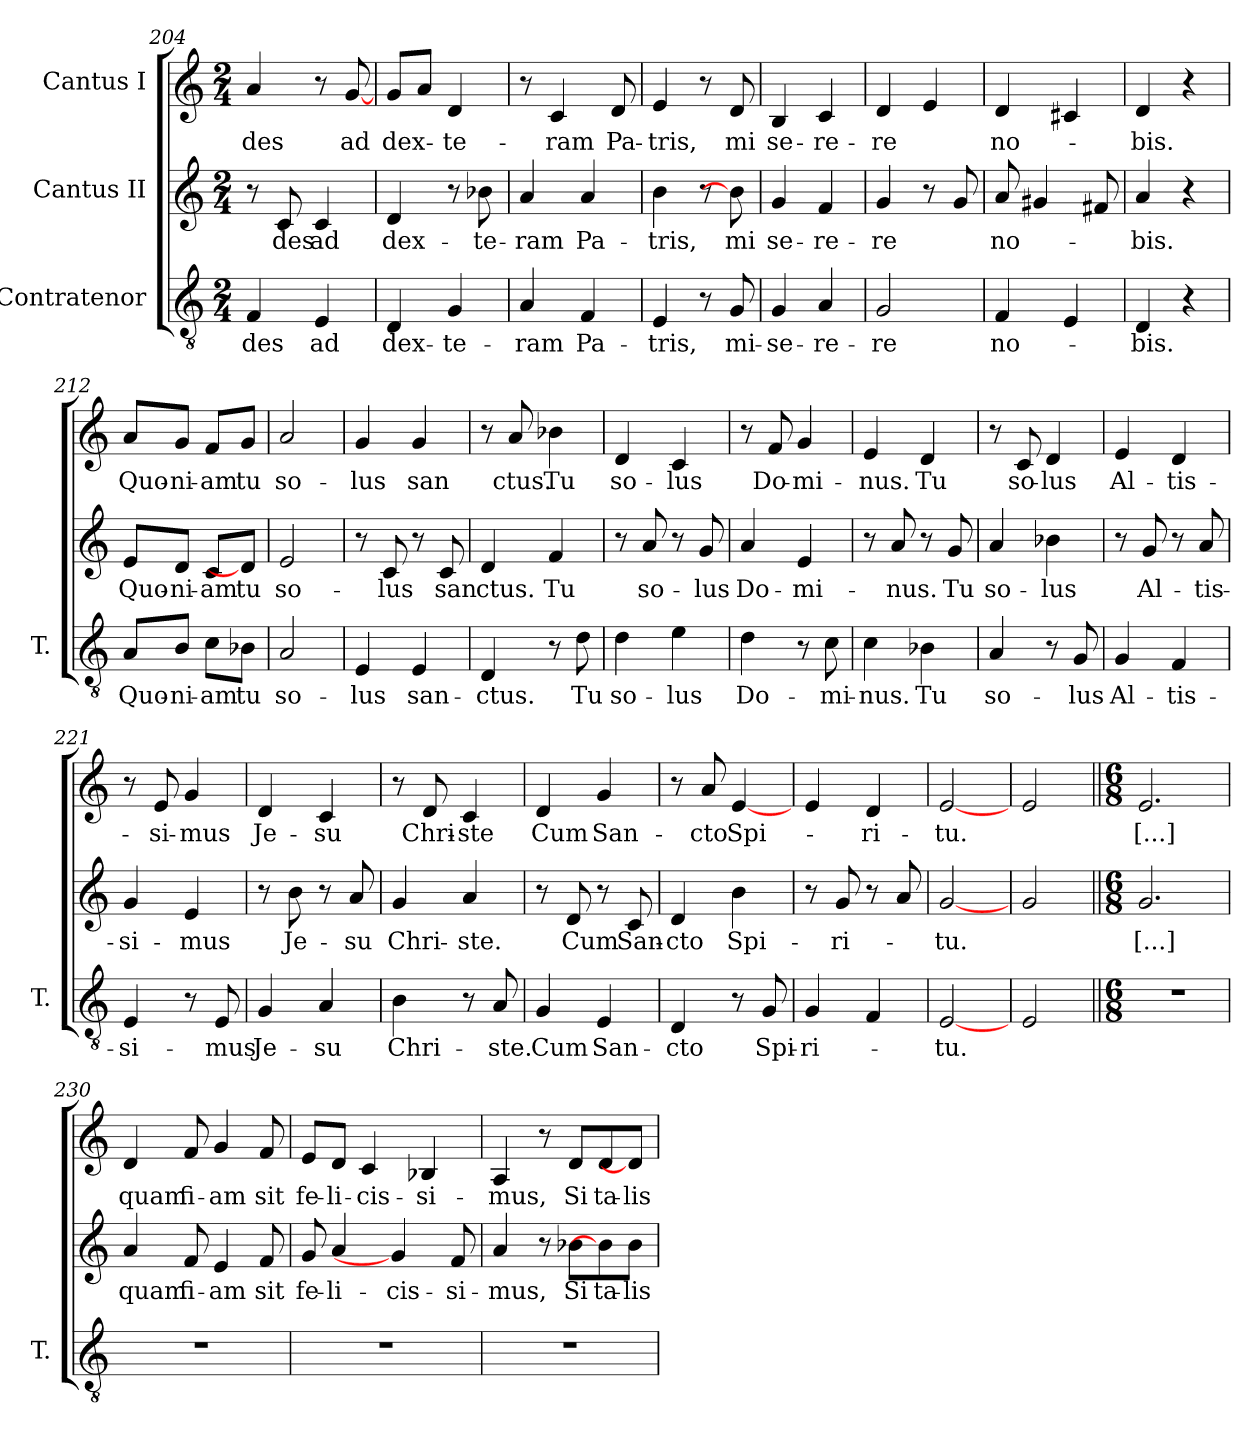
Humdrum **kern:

**kern	**text	**kern	**text	**kern	**text
*part3	*part3	*part2	*part2	*part1	*part1
*staff3	*staff3	*staff2	*staff2	*staff1	*staff1
*I"Contratenor	*	*I"Cantus II	*	*I"Cantus I	*
*I'T.	*	*	*	*	*
*clefGv2	*	*clefG2	*	*clefG2	*
*ITrd7c12	*	*	*	*	*
*k[]	*	*k[]	*	*k[]	*
*C:	*	*C:	*	*C:	*
*M2/4	*	*M2/4	*	*M2/4	*
=204	=204	=204	=204	=204	=204
!	!LO:LY:b:color=#000000	!	!	!	!LO:LY:b:color=#000000
4FFi/	-des	8r	.	4ai/	-des
!	!	!	!LO:LY:b:color=#000000	!	!
.	.	8ci/L	-des	.	.
!	!LO:LY:b:color=#000000	!	!LO:LY:b:color=#000000	!	!
4EEi/	ad	4ci/	ad	8r	.
!	!	!	!	!	!LO:LY:b:color=#000000
.	.	.	.	[8gi/L	ad
!!LO:LB:g=z
=205	=205	=205	=205	=205	=205
!	!LO:LY:b:color=#000000	!	!LO:LY:b:color=#000000	!	!LO:LY:b:color=#000000
4DDi/	dex-	4di/	dex-	8gi/L	dex-
.	.	.	.	8ai/J	.
!	!LO:LY:b:color=#000000	!	!	!	!LO:LY:b:color=#000000
4GGi/	-te-	8r	.	4di/	-te-
!	!	!	!LO:LY:b:color=#000000	!	!
.	.	8b-Xi\L	-te-	.	.
=206	=206	=206	=206	=206	=206
!	!LO:LY:b:color=#000000	!	!LO:LY:b:color=#000000	!	!
4AAi/	-ram	4ai/	-ram	8r	.
!	!	!	!	!	!LO:LY:b:color=#000000
.	.	.	.	4ci/	-ram
!	!LO:LY:b:color=#000000	!	!LO:LY:b:color=#000000	!	!
4FFi/	Pa-	4ai/	Pa-	.	.
!	!	!	!	!	!LO:LY:b:color=#000000
.	.	.	.	8di/L	Pa-
=207	=207	=207	=207	=207	=207
!	!LO:LY:b:color=#000000	!	!LO:LY:b:color=#000000	!	!LO:LY:b:color=#000000
4EEi/	-tris,	4bi\	-tris,	4ei/	-tris,
8r	.	8r	.	8r	.
!	!LO:LY:b:color=#000000	!	!LO:LY:b:color=#000000	!	!LO:LY:b:color=#000000
8GGi/L	mi-	8bi\L]	mi	8di/L	mi
=208	=208	=208	=208	=208	=208
!	!LO:LY:b:color=#000000	!	!LO:LY:b:color=#000000	!	!LO:LY:b:color=#000000
4GGi/	-se-	4gi/	se-	4Bi/	se-
!	!LO:LY:b:color=#000000	!	!LO:LY:b:color=#000000	!	!LO:LY:b:color=#000000
4AAi/	-re-	4fi/	-re-	4ci/	-re-
=209	=209	=209	=209	=209	=209
!	!LO:LY:b:color=#000000	!	!LO:LY:b:color=#000000	!	!LO:LY:b:color=#000000
2GGi/	-re	4gi/	-re	4di/	-re
.	.	8r	.	4ei/	.
.	.	8gi/L	.	.	.
=210	=210	=210	=210	=210	=210
!	!LO:LY:b:color=#000000	!	!LO:LY:b:color=#000000	!	!LO:LY:b:color=#000000
4FFi/	no-	8ai/L	no-	4di/	no-
.	.	4g#Xi/	.	.	.
4EEi/	.	.	.	4c#Xi/	.
.	.	8f#Xi/L	.	.	.
=211	=211	=211	=211	=211	=211
!	!LO:LY:b:color=#000000	!	!LO:LY:b:color=#000000	!	!LO:LY:b:color=#000000
4DDi/	-bis.	4ai/	-bis.	4di/	-bis.
4r	.	4r	.	4r	.
=212	=212	=212	=212	=212	=212
!	!LO:LY:b:color=#000000	!	!LO:LY:b:color=#000000	!	!LO:LY:b:color=#000000
8AAi/L	Quo-	8ei/L	Quo-	8ai/L	Quo-
!	!LO:LY:b:color=#000000	!	!LO:LY:b:color=#000000	!	!LO:LY:b:color=#000000
8BBi/J	-ni-	8di/J	-ni-	8gi/J	-ni-
!	!LO:LY:b:color=#000000	!	!LO:LY:b:color=#000000	!	!LO:LY:b:color=#000000
8Ci\L	-am	8ci/L	-am	8fi/L	-am
!	!LO:LY:b:color=#000000	!	!LO:LY:b:color=#000000	!	!LO:LY:b:color=#000000
8BB-Xi\J	tu	8di/J]	tu	8gi/J	tu
=213	=213	=213	=213	=213	=213
!	!LO:LY:b:color=#000000	!	!LO:LY:b:color=#000000	!	!LO:LY:b:color=#000000
2AAi/	so-	2ei/	so-	2ai/	so-
!!LO:LB:g=z
=214	=214	=214	=214	=214	=214
!	!LO:LY:b:color=#000000	!	!	!	!LO:LY:b:color=#000000
4EEi/	-lus	8r	.	4gi/	-lus
!	!	!	!LO:LY:b:color=#000000	!	!
.	.	8ci/L	-lus	.	.
!	!LO:LY:b:color=#000000	!	!	!	!LO:LY:b:color=#000000
4EEi/	san-	8r	.	4gi/	san
!	!	!	!LO:LY:b:color=#000000	!	!
.	.	8ci/L	san	.	.
=215	=215	=215	=215	=215	=215
!	!LO:LY:b:color=#000000	!	!LO:LY:b:color=#000000	!	!
4DDi/	-ctus.	4di/	ctus.	8r	.
!	!	!	!	!	!LO:LY:b:color=#000000
.	.	.	.	8ai/L	ctus.
!	!	!	!LO:LY:b:color=#000000	!	!LO:LY:b:color=#000000
8r	.	4fi/	Tu	4b-Xi\	Tu
!	!LO:LY:b:color=#000000	!	!	!	!
8Di\L	Tu	.	.	.	.
=216	=216	=216	=216	=216	=216
!	!LO:LY:b:color=#000000	!	!	!	!LO:LY:b:color=#000000
4Di\	so-	8r	.	4di/	so-
!	!	!	!LO:LY:b:color=#000000	!	!
.	.	8ai/L	so-	.	.
!	!LO:LY:b:color=#000000	!	!	!	!LO:LY:b:color=#000000
4Ei\	-lus	8r	.	4ci/	-lus
!	!	!	!LO:LY:b:color=#000000	!	!
.	.	8gi/L	-lus	.	.
=217	=217	=217	=217	=217	=217
!	!LO:LY:b:color=#000000	!	!LO:LY:b:color=#000000	!	!
4Di\	Do-	4ai/	Do-	8r	.
!	!	!	!	!	!LO:LY:b:color=#000000
.	.	.	.	8fi/L	Do-
!	!	!	!LO:LY:b:color=#000000	!	!LO:LY:b:color=#000000
8r	.	4ei/	-mi-	4gi/	-mi-
!	!LO:LY:b:color=#000000	!	!	!	!
8Ci\L	-mi-	.	.	.	.
=218	=218	=218	=218	=218	=218
!	!LO:LY:b:color=#000000	!	!	!	!LO:LY:b:color=#000000
4Ci\	-nus.	8r	.	4ei/	-nus.
!	!	!	!LO:LY:b:color=#000000	!	!
.	.	8ai/L	-nus.	.	.
!	!LO:LY:b:color=#000000	!	!	!	!LO:LY:b:color=#000000
4BB-Xi\	Tu	8r	.	4di/	Tu
!	!	!	!LO:LY:b:color=#000000	!	!
.	.	8gi/L	Tu	.	.
=219	=219	=219	=219	=219	=219
!	!LO:LY:b:color=#000000	!	!LO:LY:b:color=#000000	!	!
4AAi/	so-	4ai/	so-	8r	.
!	!	!	!	!	!LO:LY:b:color=#000000
.	.	.	.	8ci/L	so-
!	!	!	!LO:LY:b:color=#000000	!	!LO:LY:b:color=#000000
8r	.	4b-Xi\	-lus	4di/	-lus
!	!LO:LY:b:color=#000000	!	!	!	!
8GGi/L	-lus	.	.	.	.
=220	=220	=220	=220	=220	=220
!	!LO:LY:b:color=#000000	!	!	!	!LO:LY:b:color=#000000
4GGi/	Al-	8r	.	4ei/	Al-
!	!	!	!LO:LY:b:color=#000000	!	!
.	.	8gi/L	Al-	.	.
!	!LO:LY:b:color=#000000	!	!	!	!LO:LY:b:color=#000000
4FFi/	-tis-	8r	.	4di/	-tis-
!	!	!	!LO:LY:b:color=#000000	!	!
.	.	8ai/L	-tis-	.	.
=221	=221	=221	=221	=221	=221
!	!LO:LY:b:color=#000000	!	!LO:LY:b:color=#000000	!	!
4EEi/	-si-	4gi/	-si-	8r	.
!	!	!	!	!	!LO:LY:b:color=#000000
.	.	.	.	8ei/L	-si-
!	!	!	!LO:LY:b:color=#000000	!	!LO:LY:b:color=#000000
8r	.	4ei/	-mus	4gi/	-mus
!	!LO:LY:b:color=#000000	!	!	!	!
8EEi/L	-mus	.	.	.	.
!!LO:PB:g=z
=222	=222	=222	=222	=222	=222
!	!LO:LY:b:color=#000000	!	!	!	!LO:LY:b:color=#000000
4GGi/	Je-	8r	.	4di/	Je-
!	!	!	!LO:LY:b:color=#000000	!	!
.	.	8bi\L	Je-	.	.
!	!LO:LY:b:color=#000000	!	!	!	!LO:LY:b:color=#000000
4AAi/	-su	8r	.	4ci/	-su
!	!	!	!LO:LY:b:color=#000000	!	!
.	.	8ai/L	-su	.	.
=223	=223	=223	=223	=223	=223
!	!LO:LY:b:color=#000000	!	!LO:LY:b:color=#000000	!	!
4BBi\	Chri-	4gi/	Chri-	8r	.
!	!	!	!	!	!LO:LY:b:color=#000000
.	.	.	.	8di/L	Chri-
!	!	!	!LO:LY:b:color=#000000	!	!LO:LY:b:color=#000000
8r	.	4ai/	-ste.	4ci/	-ste
!	!LO:LY:b:color=#000000	!	!	!	!
8AAi/L	-ste.	.	.	.	.
=224	=224	=224	=224	=224	=224
!	!LO:LY:b:color=#000000	!	!	!	!LO:LY:b:color=#000000
4GGi/	Cum	8r	.	4di/	Cum
!	!	!	!LO:LY:b:color=#000000	!	!
.	.	8di/L	Cum	.	.
!	!LO:LY:b:color=#000000	!	!	!	!LO:LY:b:color=#000000
4EEi/	San-	8r	.	4gi/	San-
!	!	!	!LO:LY:b:color=#000000	!	!
.	.	8ci/L	San-	.	.
=225	=225	=225	=225	=225	=225
!	!LO:LY:b:color=#000000	!	!LO:LY:b:color=#000000	!	!
4DDi/	-cto	4di/	-cto	8r	.
!	!	!	!	!	!LO:LY:b:color=#000000
.	.	.	.	8ai/L	-cto
!	!	!	!LO:LY:b:color=#000000	!	!LO:LY:b:color=#000000
8r	.	4bi\	Spi-	[4ei/	Spi-
!	!LO:LY:b:color=#000000	!	!	!	!
8GGi/L	Spi-	.	.	.	.
=226	=226	=226	=226	=226	=226
!	!LO:LY:b:color=#000000	!	!	!	!
4GGi/	-ri-	8r	.	4ei/	.
!	!	!	!LO:LY:b:color=#000000	!	!
.	.	8gi/L	-ri-	.	.
!	!	!	!	!	!LO:LY:b:color=#000000
4FFi/	.	8r	.	4di/	-ri-
.	.	8ai/L	.	.	.
=227	=227	=227	=227	=227	=227
!	!LO:LY:b:color=#000000	!	!LO:LY:b:color=#000000	!	!LO:LY:b:color=#000000
[2EEi/	-tu.	[2gi/	-tu.	[2ei/	-tu.
=228	=228	=228	=228	=228	=228
2EEi/	.	2gi/	.	2ei/	.
=229||	=229||	=229||	=229||	=229||	=229||
*M6/8	*	*M6/8	*	*M6/8	*
!LO:N:vis=1	!	!	!LO:LY:b:color=#000000	!	!LO:LY:b:color=#000000
2.r	.	2.gi/	[...]	2.ei/	[...]
!!LO:LB:g=z
=230	=230	=230	=230	=230	=230
!LO:N:vis=1	!	!	!LO:LY:b:color=#000000	!	!LO:LY:b:color=#000000
2.r	.	4ai/	quam	4di/	quam
!	!	!	!LO:LY:b:color=#000000	!	!LO:LY:b:color=#000000
.	.	8fi/L	fi-	8fi/L	fi-
!	!	!	!LO:LY:b:color=#000000	!	!LO:LY:b:color=#000000
.	.	4ei/	-am	4gi/	-am
!	!	!	!LO:LY:b:color=#000000	!	!LO:LY:b:color=#000000
.	.	8fi/L	sit	8fi/L	sit
=231	=231	=231	=231	=231	=231
!LO:N:vis=1	!	!	!LO:LY:b:color=#000000	!	!LO:LY:b:color=#000000
2.r	.	8gi/L	fe-	8ei/L	fe-
!	!	!	!LO:LY:b:color=#000000	!	!LO:LY:b:color=#000000
.	.	4ai/	-li-	8di/J	-li-
!	!	!	!	!	!LO:LY:b:color=#000000
.	.	.	.	4ci/	-cis-
!	!	!	!LO:LY:b:color=#000000	!	!
.	.	4gi/]	-cis-	.	.
!	!	!	!	!	!LO:LY:b:color=#000000
.	.	.	.	4B-Xi/	-si-
!	!	!	!LO:LY:b:color=#000000	!	!
.	.	8fi/L	-si-	.	.
=232	=232	=232	=232	=232	=232
!LO:N:vis=1	!	!	!LO:LY:b:color=#000000	!	!LO:LY:b:color=#000000
2.r	.	4ai/	-mus,	4Ai/	-mus,
.	.	8r	.	8r	.
!	!	!	!LO:LY:b:color=#000000	!	!LO:LY:b:color=#000000
.	.	8b-Xi\L	Si	8di/L	Si
!	!	!	!LO:LY:b:color=#000000	!	!LO:LY:b:color=#000000
.	.	8b-i\]	ta-	8di/	ta-
!	!	!	!LO:LY:b:color=#000000	!	!LO:LY:b:color=#000000
.	.	8b-i\J	-lis	8di/J]	-lis
=	=	=	=	=	=
*-	*-	*-	*-	*-	*-
